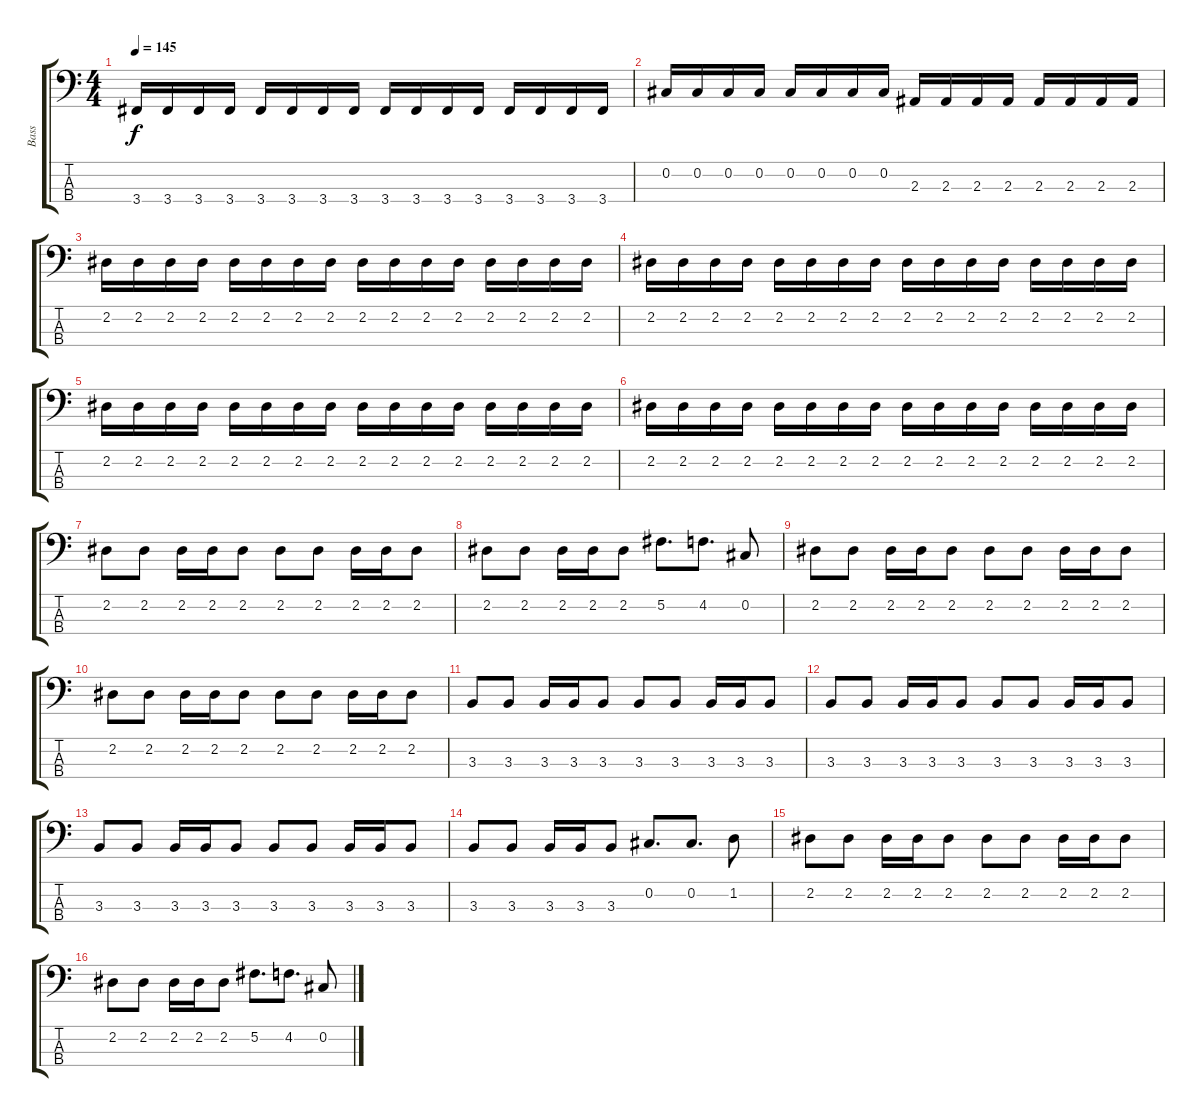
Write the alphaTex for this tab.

\track ("Bass" "Bass") {instrument electricbassfinger}
\staff {score tabs}
\tuning (Gb2 Db2 Ab1 Eb1) {hide}
\ts (4 4)
\tempo 145
\clef f4
\ks c
3.4.16{dy f} 3.4.16 3.4.16 3.4.16 3.4.16 3.4.16 3.4.16 3.4.16 3.4.16 3.4.16 3.4.16 3.4.16 3.4.16 3.4.16 3.4.16 3.4.16 |
0.2.16 0.2.16 0.2.16 0.2.16 0.2.16 0.2.16 0.2.16 0.2.16 2.3.16 2.3.16 2.3.16 2.3.16 2.3.16 2.3.16 2.3.16 2.3.16 |
2.2.16 2.2.16 2.2.16 2.2.16 2.2.16 2.2.16 2.2.16 2.2.16 2.2.16 2.2.16 2.2.16 2.2.16 2.2.16 2.2.16 2.2.16 2.2.16 |
2.2.16 2.2.16 2.2.16 2.2.16 2.2.16 2.2.16 2.2.16 2.2.16 2.2.16 2.2.16 2.2.16 2.2.16 2.2.16 2.2.16 2.2.16 2.2.16 |
2.2.16 2.2.16 2.2.16 2.2.16 2.2.16 2.2.16 2.2.16 2.2.16 2.2.16 2.2.16 2.2.16 2.2.16 2.2.16 2.2.16 2.2.16 2.2.16 |
2.2.16 2.2.16 2.2.16 2.2.16 2.2.16 2.2.16 2.2.16 2.2.16 2.2.16 2.2.16 2.2.16 2.2.16 2.2.16 2.2.16 2.2.16 2.2.16 |
2.2.8 2.2.8 2.2.16 2.2.16 2.2.8 2.2.8 2.2.8 2.2.16 2.2.16 2.2.8 |
2.2.8 2.2.8 2.2.16 2.2.16 2.2.8 5.2.8{d} 4.2.8{d} 0.2.8 |
2.2.8 2.2.8 2.2.16 2.2.16 2.2.8 2.2.8 2.2.8 2.2.16 2.2.16 2.2.8 |
2.2.8 2.2.8 2.2.16 2.2.16 2.2.8 2.2.8 2.2.8 2.2.16 2.2.16 2.2.8 |
3.3.8 3.3.8 3.3.16 3.3.16 3.3.8 3.3.8 3.3.8 3.3.16 3.3.16 3.3.8 |
3.3.8 3.3.8 3.3.16 3.3.16 3.3.8 3.3.8 3.3.8 3.3.16 3.3.16 3.3.8 |
3.3.8 3.3.8 3.3.16 3.3.16 3.3.8 3.3.8 3.3.8 3.3.16 3.3.16 3.3.8 |
3.3.8 3.3.8 3.3.16 3.3.16 3.3.8 0.2.8{d} 0.2.8{d} 1.2.8 |
2.2.8 2.2.8 2.2.16 2.2.16 2.2.8 2.2.8 2.2.8 2.2.16 2.2.16 2.2.8 |
2.2.8 2.2.8 2.2.16 2.2.16 2.2.8 5.2.8{d} 4.2.8{d} 0.2.8
